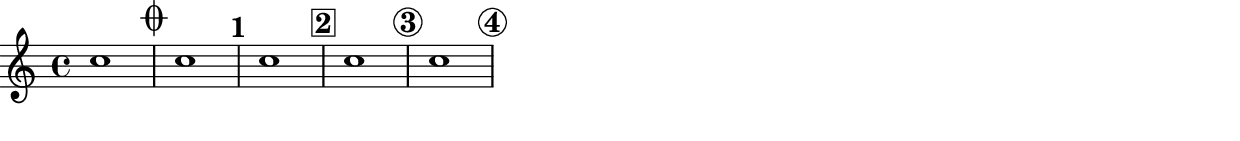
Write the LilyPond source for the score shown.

%% Generated by lilypond-book
%% Options: [exampleindent=10.16\mm,indent=0\mm,line-width=160\mm]
\include "lilypond-book-preamble.ly"


% ****************************************************************
% Start cut-&-pastable-section
% ****************************************************************

#(ly:set-option 'eps-box-padding 3.000000)



\paper {
  indent = 0\mm
  line-width = 160\mm
  % offset the left padding, also add 1mm as lilypond creates cropped
  % images with a little space on the right
  line-width = #(- line-width (* mm  3.000000) (* mm 1))
}

\layout {
  
}




% ****************************************************************
% ly snippet:
% ****************************************************************
\sourcefilename "/lilypond-2.23.82/input/regression/rehearsal-mark-number.ly"
\sourcefileline 0
\version "2.23.6"

\header {
  texidoc= "Marks can be printed as numbers.  By setting
@code{rehearsalMarkFormatter} we may choose a different style of mark
printing.  Also, marks can be specified manually, with a markup
argument."
}

\paper { ragged-right = ##t }

\relative c''{
  \set Score.rehearsalMarkFormatter = #format-mark-numbers
  c1 | \mark \markup { \musicglyph "scripts.coda" }
  c1 | \mark \default
  c1 | \mark \default
  \set Score.rehearsalMarkFormatter
  = #(lambda (mark  context)
      (make-box-markup (format-mark-numbers mark context)))
  c1 | \mark \default
  \set Score.rehearsalMarkFormatter
  = #(lambda (mark  context)
      (make-circle-markup (format-mark-numbers mark context)))
  c1 | \mark \default
}



% ****************************************************************
% end ly snippet
% ****************************************************************
